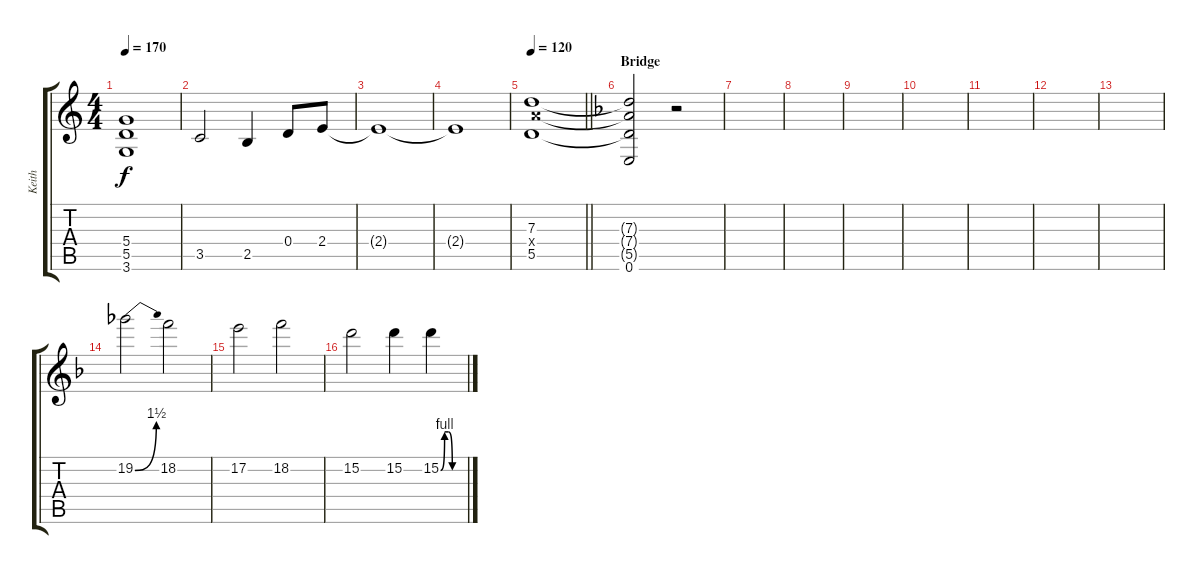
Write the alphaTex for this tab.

\track ("Keith" "Keith") {instrument distortionguitar}
\staff {score tabs}
\tuning (E4 B3 G3 D3 A2 E2) {hide}
\ts (4 4)
\tempo 170
\clef g2
\ks c
(5.4 5.5 3.6).1{dy f} |
3.5.2 2.5.4 0.4.8 2.4.8 |
2.4{t}.1 |
2.4{t}.1 |
\tempo 120
\barLineRight lightlight
(7.3 7.4{x} 5.5).1 |
\section ("" "Bridge")
\ks dminor
(7.3{t} 7.4{t} 5.5{t} 0.6).2{volume 0} r.2 |
|
|
|
|
|
|
|
19.2{be (bend 0 0 60 6)}.2{volume 13} 18.2.2 |
17.2.2 18.2.2 |
15.2.2 15.2.4 15.2{be (custom 0 0 10 4 20 4 30 0 60 0)}.4
